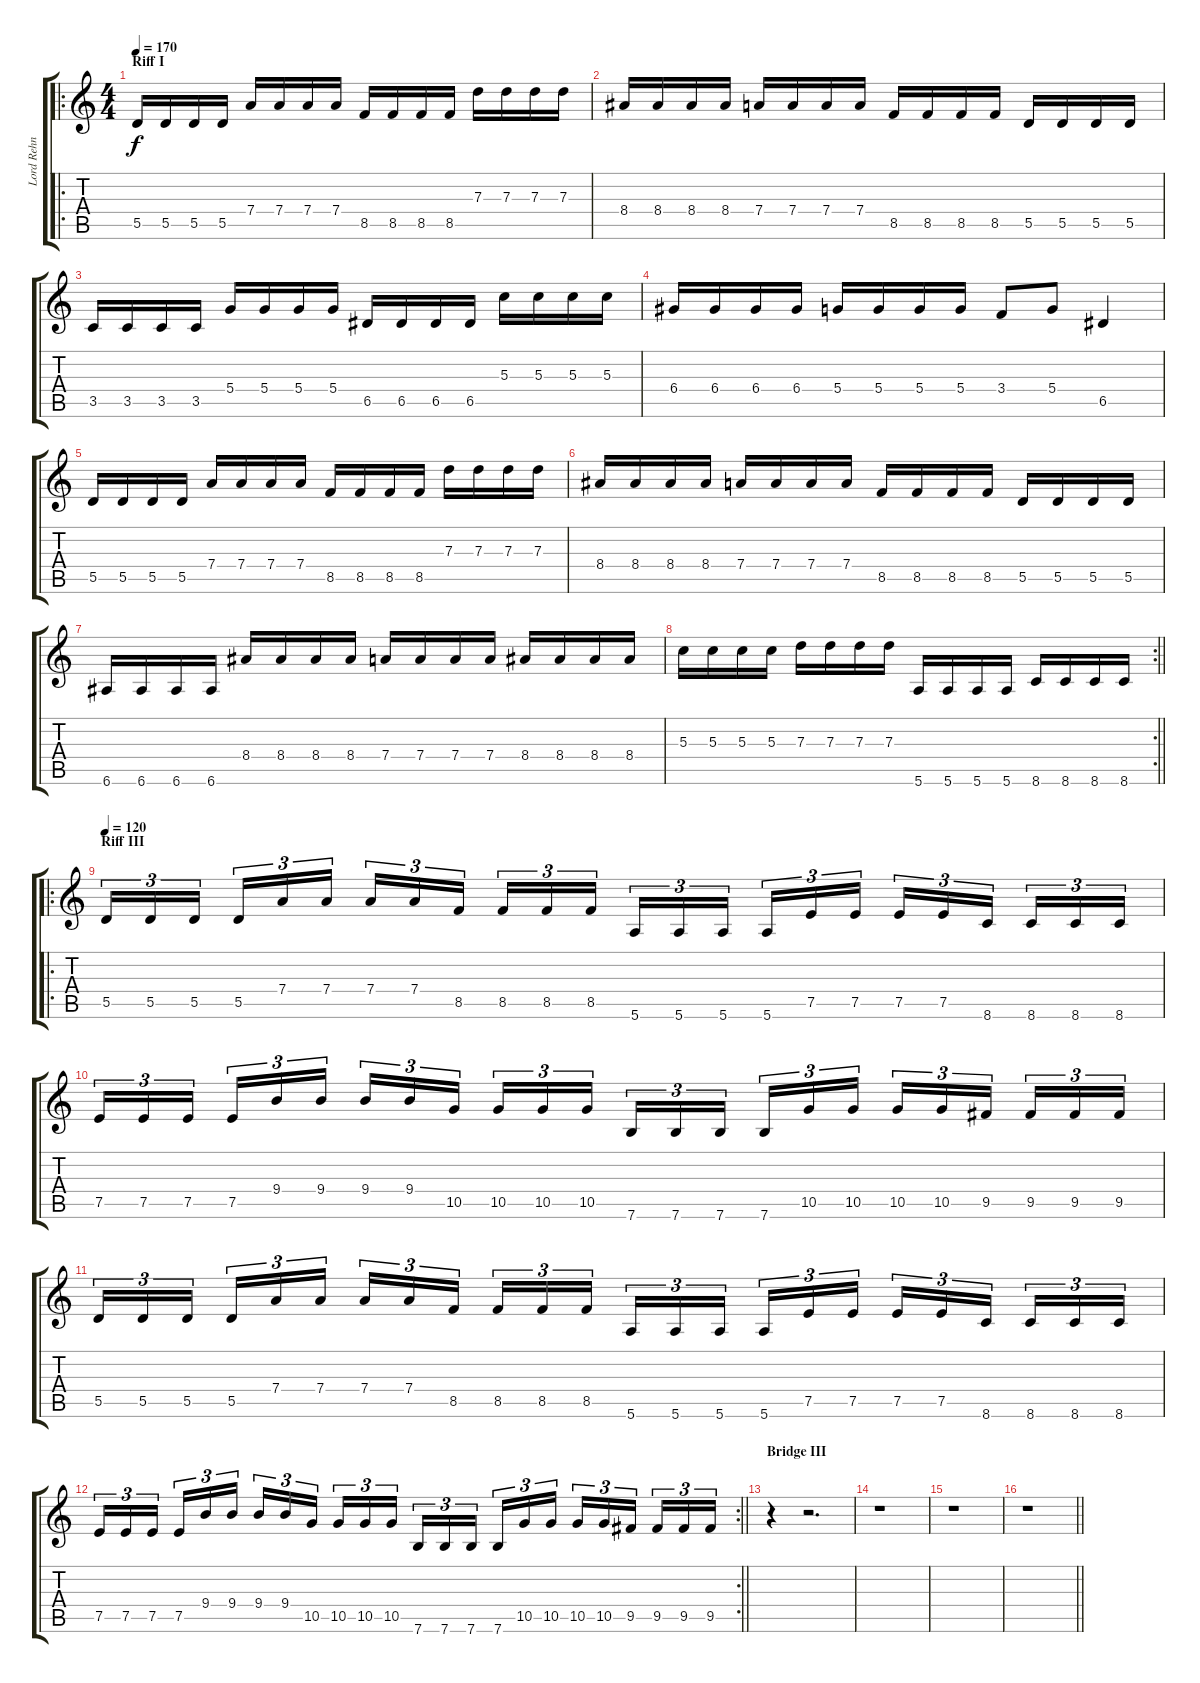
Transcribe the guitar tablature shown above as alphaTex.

\track ("Lord Rehn" "Lord Rehn") {instrument distortionguitar}
\staff {score tabs}
\tuning (E4 B3 G3 D3 A2 E2) {hide}
\ro
\ts (4 4)
\section ("" "Riff I")
\tempo 170
\clef g2
\ks c
5.5.16{dy f} 5.5.16 5.5.16 5.5.16 7.4.16 7.4.16 7.4.16 7.4.16 8.5.16 8.5.16 8.5.16 8.5.16 7.3.16 7.3.16 7.3.16 7.3.16 |
8.4.16 8.4.16 8.4.16 8.4.16 7.4.16 7.4.16 7.4.16 7.4.16 8.5.16 8.5.16 8.5.16 8.5.16 5.5.16 5.5.16 5.5.16 5.5.16 |
3.5.16 3.5.16 3.5.16 3.5.16 5.4.16 5.4.16 5.4.16 5.4.16 6.5.16 6.5.16 6.5.16 6.5.16 5.3.16 5.3.16 5.3.16 5.3.16 |
6.4.16 6.4.16 6.4.16 6.4.16 5.4.16 5.4.16 5.4.16 5.4.16 3.4.8 5.4.8 6.5.4 |
5.5.16 5.5.16 5.5.16 5.5.16 7.4.16 7.4.16 7.4.16 7.4.16 8.5.16 8.5.16 8.5.16 8.5.16 7.3.16 7.3.16 7.3.16 7.3.16 |
8.4.16 8.4.16 8.4.16 8.4.16 7.4.16 7.4.16 7.4.16 7.4.16 8.5.16 8.5.16 8.5.16 8.5.16 5.5.16 5.5.16 5.5.16 5.5.16 |
6.6.16 6.6.16 6.6.16 6.6.16 8.4.16 8.4.16 8.4.16 8.4.16 7.4.16 7.4.16 7.4.16 7.4.16 8.4.16 8.4.16 8.4.16 8.4.16 |
\rc 2
\barLineRight lightlight
5.3.16 5.3.16 5.3.16 5.3.16 7.3.16 7.3.16 7.3.16 7.3.16 5.6.16 5.6.16 5.6.16 5.6.16 8.6.16 8.6.16 8.6.16 8.6.16 |
\ro
\section ("" "Riff III")
\tempo 120
5.5.16{tu (3 2)} 5.5.16{tu (3 2)} 5.5.16{tu (3 2) beam splitsecondary} 5.5.16{tu (3 2)} 7.4.16{tu (3 2)} 7.4.16{tu (3 2)} 7.4.16{tu (3 2)} 7.4.16{tu (3 2)} 8.5.16{tu (3 2) beam splitsecondary} 8.5.16{tu (3 2)} 8.5.16{tu (3 2)} 8.5.16{tu (3 2)} 5.6.16{tu (3 2)} 5.6.16{tu (3 2)} 5.6.16{tu (3 2) beam splitsecondary} 5.6.16{tu (3 2)} 7.5.16{tu (3 2)} 7.5.16{tu (3 2)} 7.5.16{tu (3 2)} 7.5.16{tu (3 2)} 8.6.16{tu (3 2) beam splitsecondary} 8.6.16{tu (3 2)} 8.6.16{tu (3 2)} 8.6.16{tu (3 2)} |
7.5.16{tu (3 2)} 7.5.16{tu (3 2)} 7.5.16{tu (3 2) beam splitsecondary} 7.5.16{tu (3 2)} 9.4.16{tu (3 2)} 9.4.16{tu (3 2)} 9.4.16{tu (3 2)} 9.4.16{tu (3 2)} 10.5.16{tu (3 2) beam splitsecondary} 10.5.16{tu (3 2)} 10.5.16{tu (3 2)} 10.5.16{tu (3 2)} 7.6.16{tu (3 2)} 7.6.16{tu (3 2)} 7.6.16{tu (3 2) beam splitsecondary} 7.6.16{tu (3 2)} 10.5.16{tu (3 2)} 10.5.16{tu (3 2)} 10.5.16{tu (3 2)} 10.5.16{tu (3 2)} 9.5.16{tu (3 2) beam splitsecondary} 9.5.16{tu (3 2)} 9.5.16{tu (3 2)} 9.5.16{tu (3 2)} |
5.5.16{tu (3 2)} 5.5.16{tu (3 2)} 5.5.16{tu (3 2) beam splitsecondary} 5.5.16{tu (3 2)} 7.4.16{tu (3 2)} 7.4.16{tu (3 2)} 7.4.16{tu (3 2)} 7.4.16{tu (3 2)} 8.5.16{tu (3 2) beam splitsecondary} 8.5.16{tu (3 2)} 8.5.16{tu (3 2)} 8.5.16{tu (3 2)} 5.6.16{tu (3 2)} 5.6.16{tu (3 2)} 5.6.16{tu (3 2) beam splitsecondary} 5.6.16{tu (3 2)} 7.5.16{tu (3 2)} 7.5.16{tu (3 2)} 7.5.16{tu (3 2)} 7.5.16{tu (3 2)} 8.6.16{tu (3 2) beam splitsecondary} 8.6.16{tu (3 2)} 8.6.16{tu (3 2)} 8.6.16{tu (3 2)} |
\rc 2
\barLineRight lightlight
7.5.16{tu (3 2)} 7.5.16{tu (3 2)} 7.5.16{tu (3 2) beam splitsecondary} 7.5.16{tu (3 2)} 9.4.16{tu (3 2)} 9.4.16{tu (3 2)} 9.4.16{tu (3 2)} 9.4.16{tu (3 2)} 10.5.16{tu (3 2) beam splitsecondary} 10.5.16{tu (3 2)} 10.5.16{tu (3 2)} 10.5.16{tu (3 2)} 7.6.16{tu (3 2)} 7.6.16{tu (3 2)} 7.6.16{tu (3 2) beam splitsecondary} 7.6.16{tu (3 2)} 10.5.16{tu (3 2)} 10.5.16{tu (3 2)} 10.5.16{tu (3 2)} 10.5.16{tu (3 2)} 9.5.16{tu (3 2) beam splitsecondary} 9.5.16{tu (3 2)} 9.5.16{tu (3 2)} 9.5.16{tu (3 2)} |
\section ("" "Bridge III")
r.4 r.2{d} |
r.1 |
r.1 |
\barLineRight lightlight
r.1
